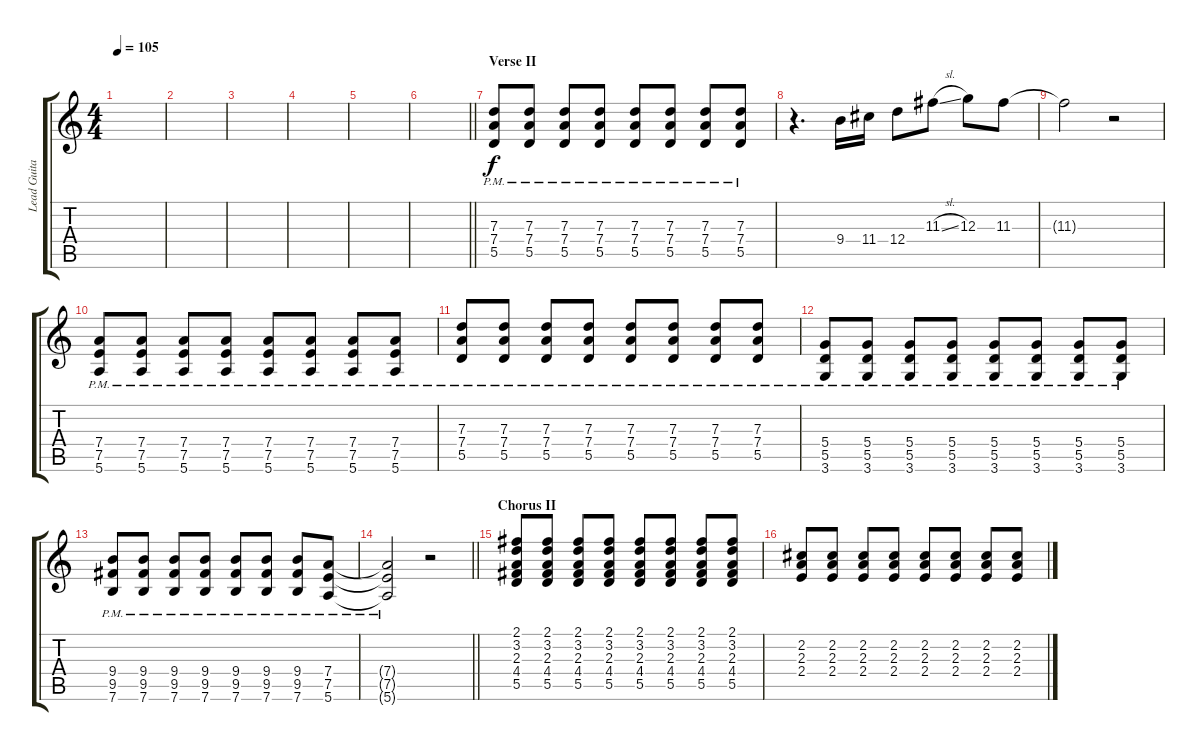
\track ("Lead Guitar" "Lead Guita") {instrument overdrivenguitar}
\staff {score tabs}
\tuning (E4 B3 G3 D3 A2 E2) {hide}
\ts (4 4)
\tempo 105
\clef g2
\ks c
|
|
|
|
|
\barLineRight lightlight
|
\section ("" "Verse II")
(7.3{pm} 7.4{pm} 5.5{pm}).8 (7.3{pm} 7.4{pm} 5.5{pm}).8 (7.3{pm} 7.4{pm} 5.5{pm}).8 (7.3{pm} 7.4{pm} 5.5{pm}).8 (7.3{pm} 7.4{pm} 5.5{pm}).8 (7.3{pm} 7.4{pm} 5.5{pm}).8 (7.3{pm} 7.4{pm} 5.5{pm}).8 (7.3{pm} 7.4{pm} 5.5{pm}).8 |
r.4{d} 9.4.16 11.4.16 12.4.8 11.3{sl}.8 12.3.8 11.3.8 |
11.3{t}.2 r.2 |
(7.4{pm} 7.5{pm} 5.6{pm}).8 (7.4{pm} 7.5{pm} 5.6{pm}).8 (7.4{pm} 7.5{pm} 5.6{pm}).8 (7.4{pm} 7.5{pm} 5.6{pm}).8 (7.4{pm} 7.5{pm} 5.6{pm}).8 (7.4{pm} 7.5{pm} 5.6{pm}).8 (7.4{pm} 7.5{pm} 5.6{pm}).8 (7.4{pm} 7.5{pm} 5.6{pm}).8 |
(7.3{pm} 7.4{pm} 5.5{pm}).8 (7.3{pm} 7.4{pm} 5.5{pm}).8 (7.3{pm} 7.4{pm} 5.5{pm}).8 (7.3{pm} 7.4{pm} 5.5{pm}).8 (7.3{pm} 7.4{pm} 5.5{pm}).8 (7.3{pm} 7.4{pm} 5.5{pm}).8 (7.3{pm} 7.4{pm} 5.5{pm}).8 (7.3{pm} 7.4{pm} 5.5{pm}).8 |
(5.4{pm} 5.5{pm} 3.6{pm}).8 (5.4{pm} 5.5{pm} 3.6{pm}).8 (5.4{pm} 5.5{pm} 3.6{pm}).8 (5.4{pm} 5.5{pm} 3.6{pm}).8 (5.4{pm} 5.5{pm} 3.6{pm}).8 (5.4{pm} 5.5{pm} 3.6{pm}).8 (5.4{pm} 5.5{pm} 3.6{pm}).8 (5.4{pm} 5.5{pm} 3.6{pm}).8 |
(9.4{pm} 9.5{pm} 7.6{pm}).8 (9.4{pm} 9.5{pm} 7.6{pm}).8 (9.4{pm} 9.5{pm} 7.6{pm}).8 (9.4{pm} 9.5{pm} 7.6{pm}).8 (9.4{pm} 9.5{pm} 7.6{pm}).8 (9.4{pm} 9.5{pm} 7.6{pm}).8 (9.4{pm} 9.5{pm} 7.6{pm}).8 (7.4{pm} 7.5{pm} 5.6{pm}).8 |
\barLineRight lightlight
(7.4{pm t} 7.5{pm t} 5.6{pm t}).2 r.2 |
\section ("" "Chorus II")
(2.1 3.2 2.3 4.4 5.5).8 (2.1 3.2 2.3 4.4 5.5).8 (2.1 3.2 2.3 4.4 5.5).8 (2.1 3.2 2.3 4.4 5.5).8 (2.1 3.2 2.3 4.4 5.5).8 (2.1 3.2 2.3 4.4 5.5).8 (2.1 3.2 2.3 4.4 5.5).8 (2.1 3.2 2.3 4.4 5.5).8 |
(2.2 2.3 2.4).8 (2.2 2.3 2.4).8 (2.2 2.3 2.4).8 (2.2 2.3 2.4).8 (2.2 2.3 2.4).8 (2.2 2.3 2.4).8 (2.2 2.3 2.4).8 (2.2 2.3 2.4).8
